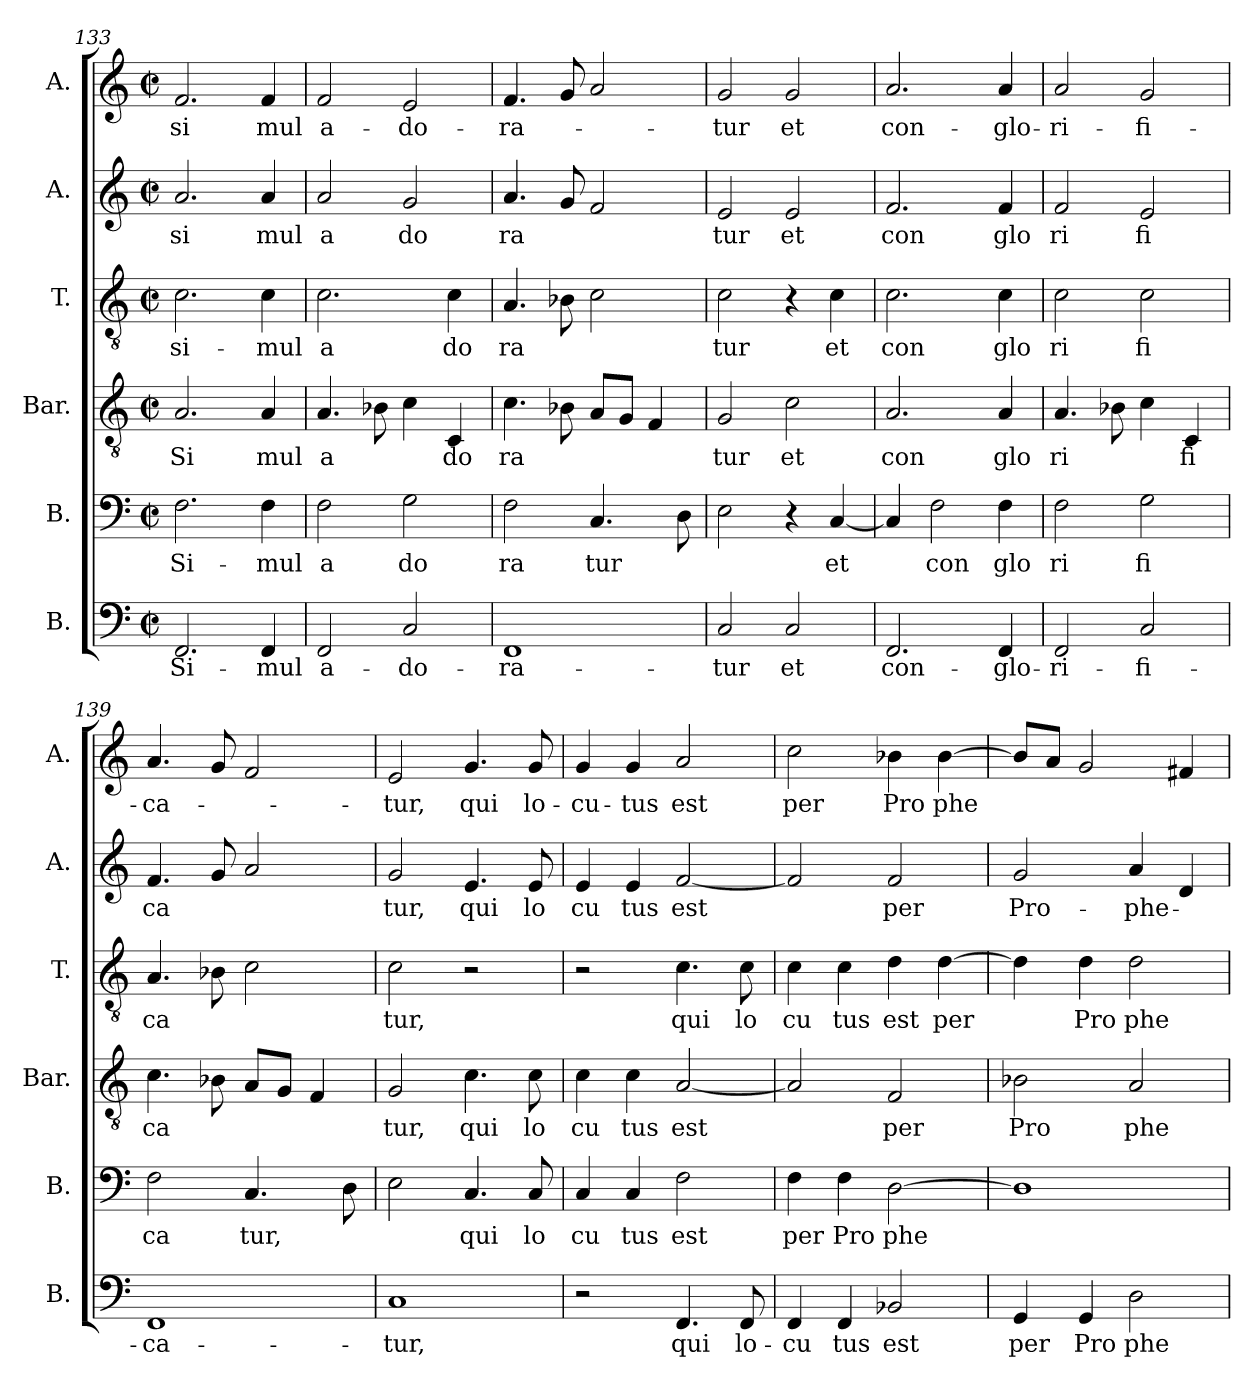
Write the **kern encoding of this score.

**kern	**text	**kern	**text	**kern	**text	**kern	**text	**kern	**text	**kern	**text
*part6	*part6	*part5	*part5	*part4	*part4	*part3	*part3	*part2	*part2	*part1	*part1
*staff6	*staff6	*staff5	*staff5	*staff4	*staff4	*staff3	*staff3	*staff2	*staff2	*staff1	*staff1
*I"B.	*	*I"B.	*	*I"Bar.	*	*I"T.	*	*I"A.	*	*I"A.	*
*I'B.	*	*I'B.	*	*I'Bar.	*	*I'T.	*	*I'A.	*	*I'A.	*
*clefF4	*	*clefF4	*	*clefGv2	*	*clefGv2	*	*clefG2	*	*clefG2	*
*k[]	*	*k[]	*	*	*	*	*	*	*	*	*
*C:	*	*C:	*	*	*	*	*	*	*	*	*
*M2/2	*	*M2/2	*	*M2/2	*	*M2/2	*	*M2/2	*	*M2/2	*
*met(c|)	*	*met(c|)	*	*met(c|)	*	*met(c|)	*	*met(c|)	*	*met(c|)	*
=133	=133	=133	=133	=133	=133	=133	=133	=133	=133	=133	=133
!	!LO:LY:b:cj	!	!LO:LY:b:cj	!	!LO:LY:b:cj	!	!LO:LY:b:cj	!	!LO:LY:b:cj	!	!LO:LY:b:cj
2.FF/	Si-	2.F\	Si-	2.A/	Si	2.c\	si-	2.a/	si	2.f/	si
!	!LO:LY:b:cj	!	!LO:LY:b:cj	!	!LO:LY:b:cj	!	!LO:LY:b:cj	!	!LO:LY:b:cj	!	!LO:LY:b:cj
4FF/	-mul	4F\	-mul	4A/	mul	4c\	-mul	4a/	mul	4f/	mul
!!LO:PB:g=z
=134	=134	=134	=134	=134	=134	=134	=134	=134	=134	=134	=134
!	!LO:LY:b:cj	!	!LO:LY:b:cj	!	!LO:LY:b:cj	!	!LO:LY:b:cj	!	!LO:LY:b:cj	!	!LO:LY:b:cj
2FF/	a-	2F\	a	4.A/	a	2.c\	a	2a/	a	2f/	a-
.	.	.	.	8B-X\	.	.	.	.	.	.	.
!	!LO:LY:b:cj	!	!LO:LY:b:cj	!	!	!	!	!	!LO:LY:b:cj	!	!LO:LY:b:cj
2C/	-do-	2G\	do	4c\	.	.	.	2g/	do	2e/	-do-
!	!	!	!	!	!LO:LY:b:cj	!	!LO:LY:b:cj	!	!	!	!
.	.	.	.	4C/	do	4c\	do	.	.	.	.
=135	=135	=135	=135	=135	=135	=135	=135	=135	=135	=135	=135
!	!LO:LY:b:cj	!	!LO:LY:b:cj	!	!LO:LY:b:cj	!	!LO:LY:b:cj	!	!LO:LY:b:cj	!	!LO:LY:b:cj
1FF	-ra-	2F\	ra	4.c\	ra	4.A/	ra	4.a/	ra	4.f/	-ra-
.	.	.	.	8B-X\	.	8B-X\	.	8g/	.	8g/	.
!	!	!	!LO:LY:b	!	!	!	!	!	!	!	!
.	.	4.C/	tur	8A/L	.	2c\	.	2f/	.	2a/	.
.	.	.	.	8G/J	.	.	.	.	.	.	.
.	.	.	.	4F/	.	.	.	.	.	.	.
.	.	8D\	.	.	.	.	.	.	.	.	.
=136	=136	=136	=136	=136	=136	=136	=136	=136	=136	=136	=136
!	!LO:LY:b:cj	!	!	!	!LO:LY:b:cj	!	!LO:LY:b:cj	!	!LO:LY:b:cj	!	!LO:LY:b:cj
2C/	-tur	2E\	.	2G/	tur	2c\	tur	2e/	tur	2g/	-tur
!	!LO:LY:b:cj	!	!	!	!LO:LY:b:cj	!	!	!	!LO:LY:b:cj	!	!LO:LY:b:cj
2C/	et	4r	.	2c\	et	4r	.	2e/	et	2g/	et
!	!	!	!LO:LY:b:cj	!	!	!	!LO:LY:b:cj	!	!	!	!
.	.	[<4C/	et	.	.	4c\	et	.	.	.	.
=137	=137	=137	=137	=137	=137	=137	=137	=137	=137	=137	=137
!	!LO:LY:b:cj	!	!	!	!LO:LY:b:cj	!	!LO:LY:b:cj	!	!LO:LY:b:cj	!	!LO:LY:b:cj
2.FF/	con-	4C/]	.	2.A/	con	2.c\	con	2.f/	con	2.a/	con-
!	!	!	!LO:LY:b:cj	!	!	!	!	!	!	!	!
.	.	2F\	con	.	.	.	.	.	.	.	.
!	!LO:LY:b:cj	!	!LO:LY:b:cj	!	!LO:LY:b:cj	!	!LO:LY:b:cj	!	!LO:LY:b:cj	!	!LO:LY:b:cj
4FF/	-glo-	4F\	glo	4A/	glo	4c\	glo	4f/	glo	4a/	-glo-
=138	=138	=138	=138	=138	=138	=138	=138	=138	=138	=138	=138
!	!LO:LY:b:cj	!	!LO:LY:b:cj	!	!LO:LY:b:cj	!	!LO:LY:b:cj	!	!LO:LY:b:cj	!	!LO:LY:b:cj
2FF/	-ri-	2F\	ri	4.A/	ri	2c\	ri	2f/	ri	2a/	-ri-
.	.	.	.	8B-X\	.	.	.	.	.	.	.
!	!LO:LY:b:cj	!	!LO:LY:b:cj	!	!	!	!LO:LY:b:cj	!	!LO:LY:b:cj	!	!LO:LY:b:cj
2C/	-fi-	2G\	fi	4c\	.	2c\	fi	2e/	fi	2g/	-fi-
!	!	!	!	!	!LO:LY:b:cj	!	!	!	!	!	!
.	.	.	.	4C/	fi	.	.	.	.	.	.
=139	=139	=139	=139	=139	=139	=139	=139	=139	=139	=139	=139
!	!LO:LY:b:cj	!	!LO:LY:b:cj	!	!LO:LY:b:cj	!	!LO:LY:b:cj	!	!LO:LY:b:cj	!	!LO:LY:b:cj
1FF	-ca-	2F\	ca	4.c\	ca	4.A/	ca	4.f/	ca	4.a/	-ca-
.	.	.	.	8B-X\	.	8B-X\	.	8g/	.	8g/	.
!	!	!	!LO:LY:b	!	!	!	!	!	!	!	!
.	.	4.C/	tur,	8A/L	.	2c\	.	2a/	.	2f/	.
.	.	.	.	8G/J	.	.	.	.	.	.	.
.	.	.	.	4F/	.	.	.	.	.	.	.
.	.	8D\	.	.	.	.	.	.	.	.	.
=140	=140	=140	=140	=140	=140	=140	=140	=140	=140	=140	=140
!	!LO:LY:b:cj	!	!	!	!LO:LY:b:cj	!	!LO:LY:b:cj	!	!LO:LY:b:cj	!	!LO:LY:b:cj
1C	-tur,	2E\	.	2G/	tur,	2c\	tur,	2g/	tur,	2e/	-tur,
!	!	!	!LO:LY:b:cj	!	!LO:LY:b:cj	!	!	!	!LO:LY:b:cj	!	!LO:LY:b:cj
.	.	4.C/	qui	4.c\	qui	2r	.	4.e/	qui	4.g/	qui
!	!	!	!LO:LY:b:cj	!	!LO:LY:b:cj	!	!	!	!LO:LY:b:cj	!	!LO:LY:b:cj
.	.	8C/	lo	8c\	lo	.	.	8e/	lo	8g/	lo-
=141	=141	=141	=141	=141	=141	=141	=141	=141	=141	=141	=141
!	!	!	!LO:LY:b:cj	!	!LO:LY:b:cj	!	!	!	!LO:LY:b:cj	!	!LO:LY:b:cj
2r	.	4C/	cu	4c\	cu	2r	.	4e/	cu	4g/	-cu-
!	!	!	!LO:LY:b:cj	!	!LO:LY:b:cj	!	!	!	!LO:LY:b:cj	!	!LO:LY:b:cj
.	.	4C/	tus	4c\	tus	.	.	4e/	tus	4g/	-tus
!	!LO:LY:b:cj	!	!LO:LY:b:cj	!	!LO:LY:b	!	!LO:LY:b:cj	!	!LO:LY:b	!	!LO:LY:b:cj
4.FF/	qui	2F\	est	[>2A/	est	4.c\	qui	[>2f/	est	2a/	est
!	!LO:LY:b:cj	!	!	!	!	!	!LO:LY:b:cj	!	!	!	!
8FF/	lo-	.	.	.	.	8c\	lo	.	.	.	.
!!LO:LB:g=z
=142	=142	=142	=142	=142	=142	=142	=142	=142	=142	=142	=142
!	!LO:LY:b:cj	!	!LO:LY:b:cj	!	!	!	!LO:LY:b:cj	!	!	!	!LO:LY:b:cj
4FF/	-cu	4F\	per	2A/]	.	4c\	cu	2f/]	.	2cc\	per
!	!LO:LY:b:cj	!	!LO:LY:b:cj	!	!	!	!LO:LY:b:cj	!	!	!	!
4FF/	tus	4F\	Pro	.	.	4c\	tus	.	.	.	.
!	!LO:LY:b:cj	!	!LO:LY:b	!	!LO:LY:b:cj	!	!LO:LY:b:cj	!	!LO:LY:b:cj	!	!LO:LY:b:cj
2BB-X/	est	[>2D\	phe	2F/	per	4d\	est	2f/	per	4b-X\	Pro
!	!	!	!	!	!	!	!LO:LY:b	!	!	!	!LO:LY:b
.	.	.	.	.	.	[>4d\	per	.	.	[>4b-\	phe
=143	=143	=143	=143	=143	=143	=143	=143	=143	=143	=143	=143
!	!LO:LY:b:cj	!	!	!	!LO:LY:b:cj	!	!	!	!LO:LY:b:cj	!	!
4GG/	per	1D]	.	2B-X\	Pro	4d\]	.	2g/	Pro-	8b-/L]	.
.	.	.	.	.	.	.	.	.	.	8a/J	.
!	!LO:LY:b:cj	!	!	!	!	!	!LO:LY:b:cj	!	!	!	!
4GG/	Pro	.	.	.	.	4d\	Pro	.	.	2g/	.
!	!LO:LY:b:cj	!	!	!	!LO:LY:b:cj	!	!LO:LY:b:cj	!	!LO:LY:b	!	!
2D\	phe	.	.	2A/	phe	2d\	phe	4a/	-phe-	.	.
.	.	.	.	.	.	.	.	4d/	.	4f#/	.
=	=	=	=	=	=	=	=	=	=	=	=
*-	*-	*-	*-	*-	*-	*-	*-	*-	*-	*-	*-
